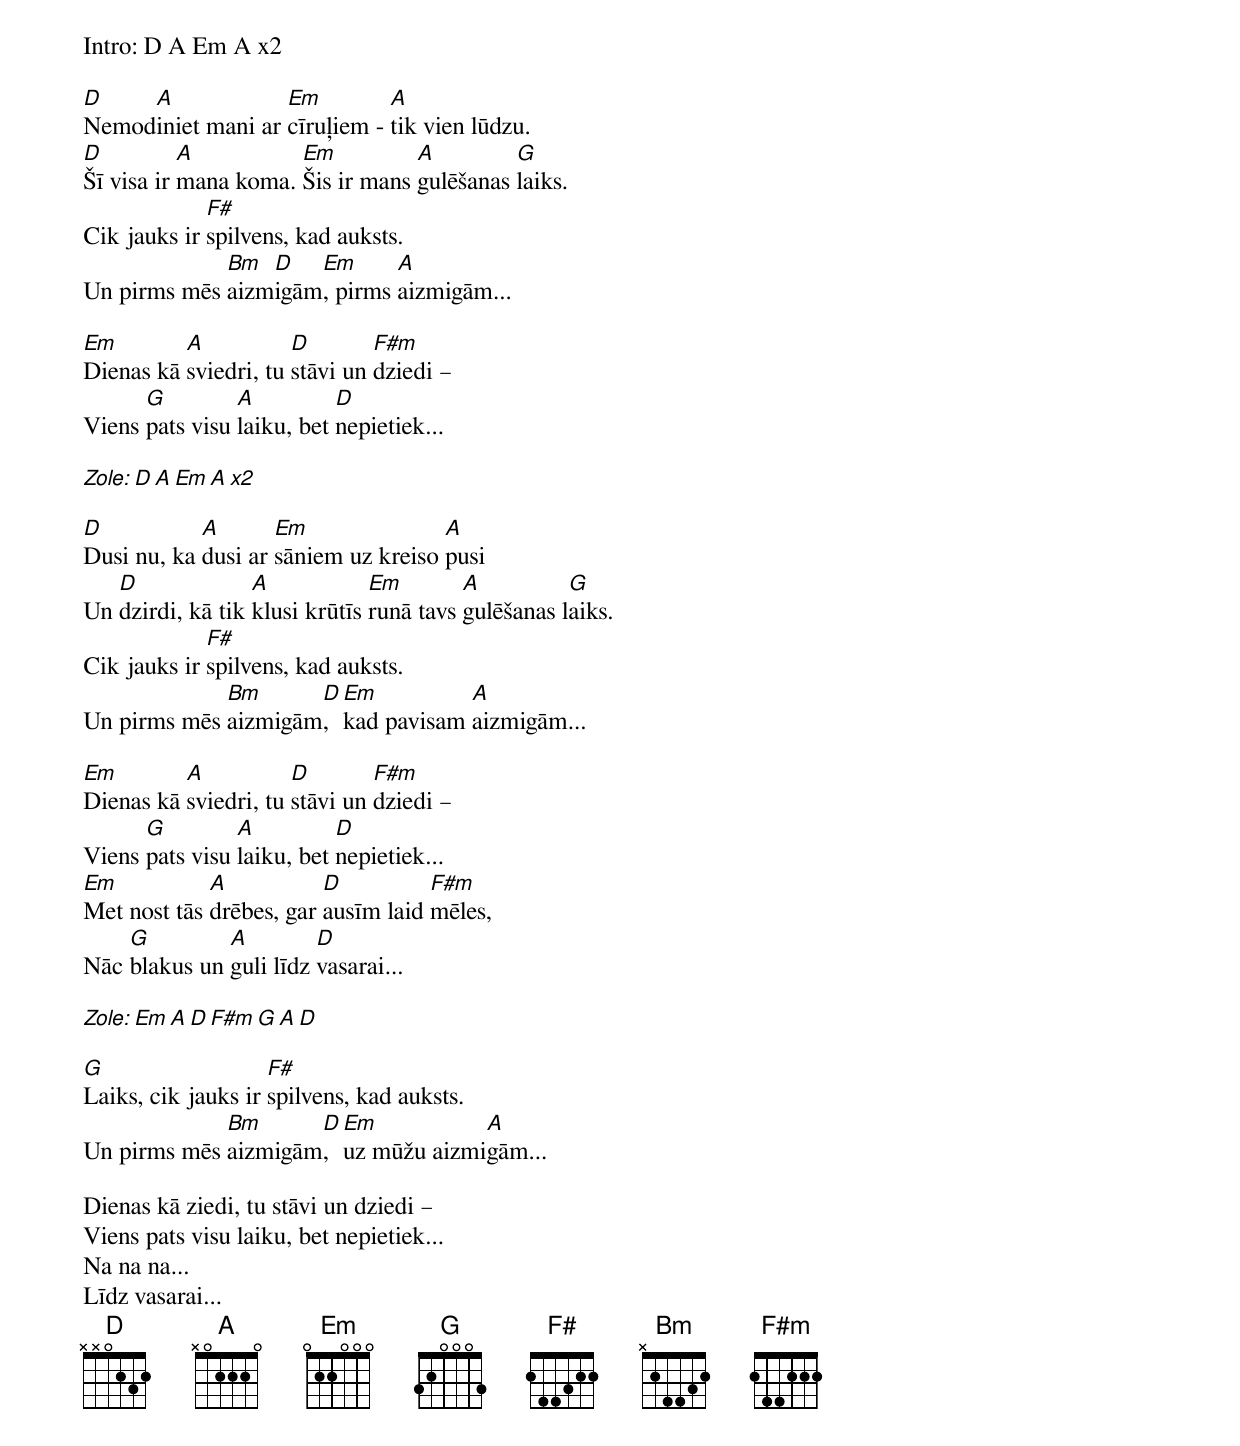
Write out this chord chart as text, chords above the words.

Intro: D A Em A x2

D    A             Em         A
Nemodiniet mani ar cīruļiem - tik vien lūdzu.
D          A          Em          A         G
Šī visa ir mana koma. Šis ir mans gulēšanas laiks.
             F#
Cik jauks ir spilvens, kad auksts.
             Bm  D   Em      A
Un pirms mēs aizmigām, pirms aizmigām...

Em        A           D        F#m
Dienas kā sviedri, tu stāvi un dziedi –
      G         A          D
Viens pats visu laiku, bet nepietiek...

Zole: D A Em A x2

D           A       Em               A
Dusi nu, ka dusi ar sāniem uz kreiso pusi
   D              A            Em        A          G
Un dzirdi, kā tik klusi krūtīs runā tavs gulēšanas laiks.
             F#
Cik jauks ir spilvens, kad auksts.
             Bm      D Em          A
Un pirms mēs aizmigām, kad pavisam aizmigām...

Em        A           D        F#m
Dienas kā sviedri, tu stāvi un dziedi –
      G         A          D
Viens pats visu laiku, bet nepietiek...
Em           A           D          F#m
Met nost tās drēbes, gar ausīm laid mēles,
    G         A         D
Nāc blakus un guli līdz vasarai...

Zole: Em A D F#m G A D

G                   F#
Laiks, cik jauks ir spilvens, kad auksts.
             Bm      D Em           A
Un pirms mēs aizmigām, uz mūžu aizmigām...

Dienas kā ziedi, tu stāvi un dziedi –
Viens pats visu laiku, bet nepietiek...
Na na na...
Līdz vasarai...
